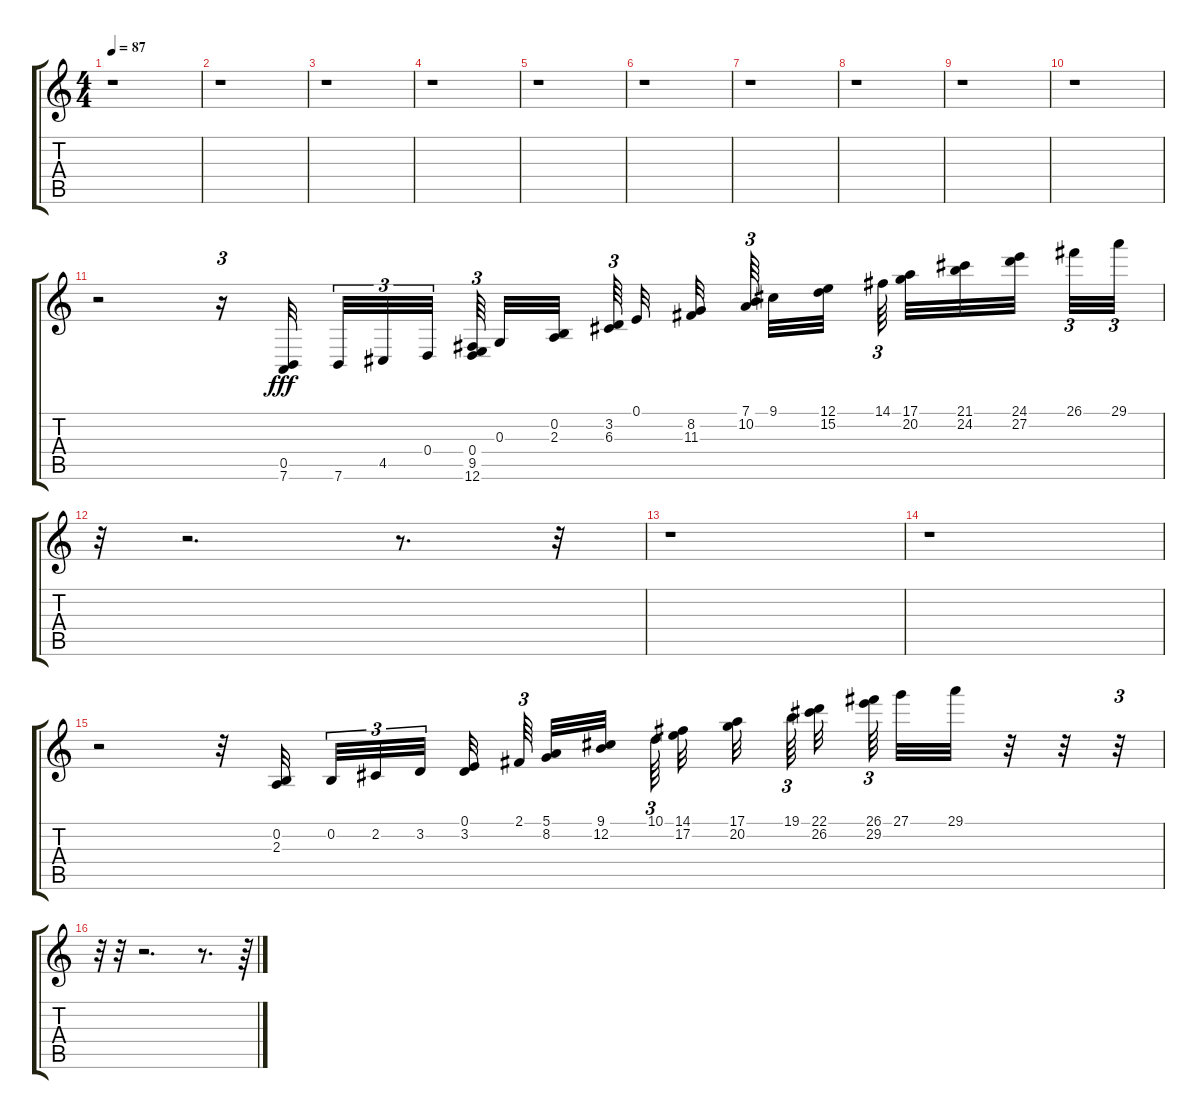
\track "" {instrument orchestralharp}
\staff {score tabs}
\tuning (E4 B3 G3 D3 A2 E2) {hide}
\ts (4 4)
\tempo 87
\clef g2
\ks c
r.1{dy fff} |
r.1 |
r.1 |
r.1 |
r.1 |
r.1 |
r.1 |
r.1 |
r.1 |
r.1 |
r.2 r.16{tu (3 2)} (0.5 7.6).32 7.6.32{tu (3 2)} 4.5.32{tu (3 2)} 0.4.32{tu (3 2)} (0.4 9.5 12.6).64{tu (3 2)} 0.3.32 (0.2 2.3).32 (3.2 6.3).64{tu (3 2)} 0.1.32 (8.2 11.3).32 (7.1 10.2).64{tu (3 2)} 9.1.32 (12.1 15.2).32 14.1.64{tu (3 2)} (17.1 20.2).32 (21.1 24.2).32 (24.1 27.2).32 26.1.32{tu (3 2)} 29.1.32{tu (3 2)} |
r.32 r.2{d} r.8{d} r.32 |
r.1 |
r.1 |
r.2 r.32 (0.2 2.3).32 0.2.32{tu (3 2)} 2.2.32{tu (3 2)} 3.2.32{tu (3 2)} (0.1 3.2).32 2.1.64{tu (3 2)} (5.1 8.2).32 (9.1 12.2).32 10.1.64{tu (3 2)} (14.1 17.2).32 (17.1 20.2).32 19.1.64{tu (3 2)} (22.1 26.2).32 (26.1 29.2).64{tu (3 2)} 27.1.32 29.1.32 r.32 r.32 r.32{tu (3 2)} |
r.32{tu (3 2)} r.32 r.2{d} r.8{d} r.64{tu (3 2)}
